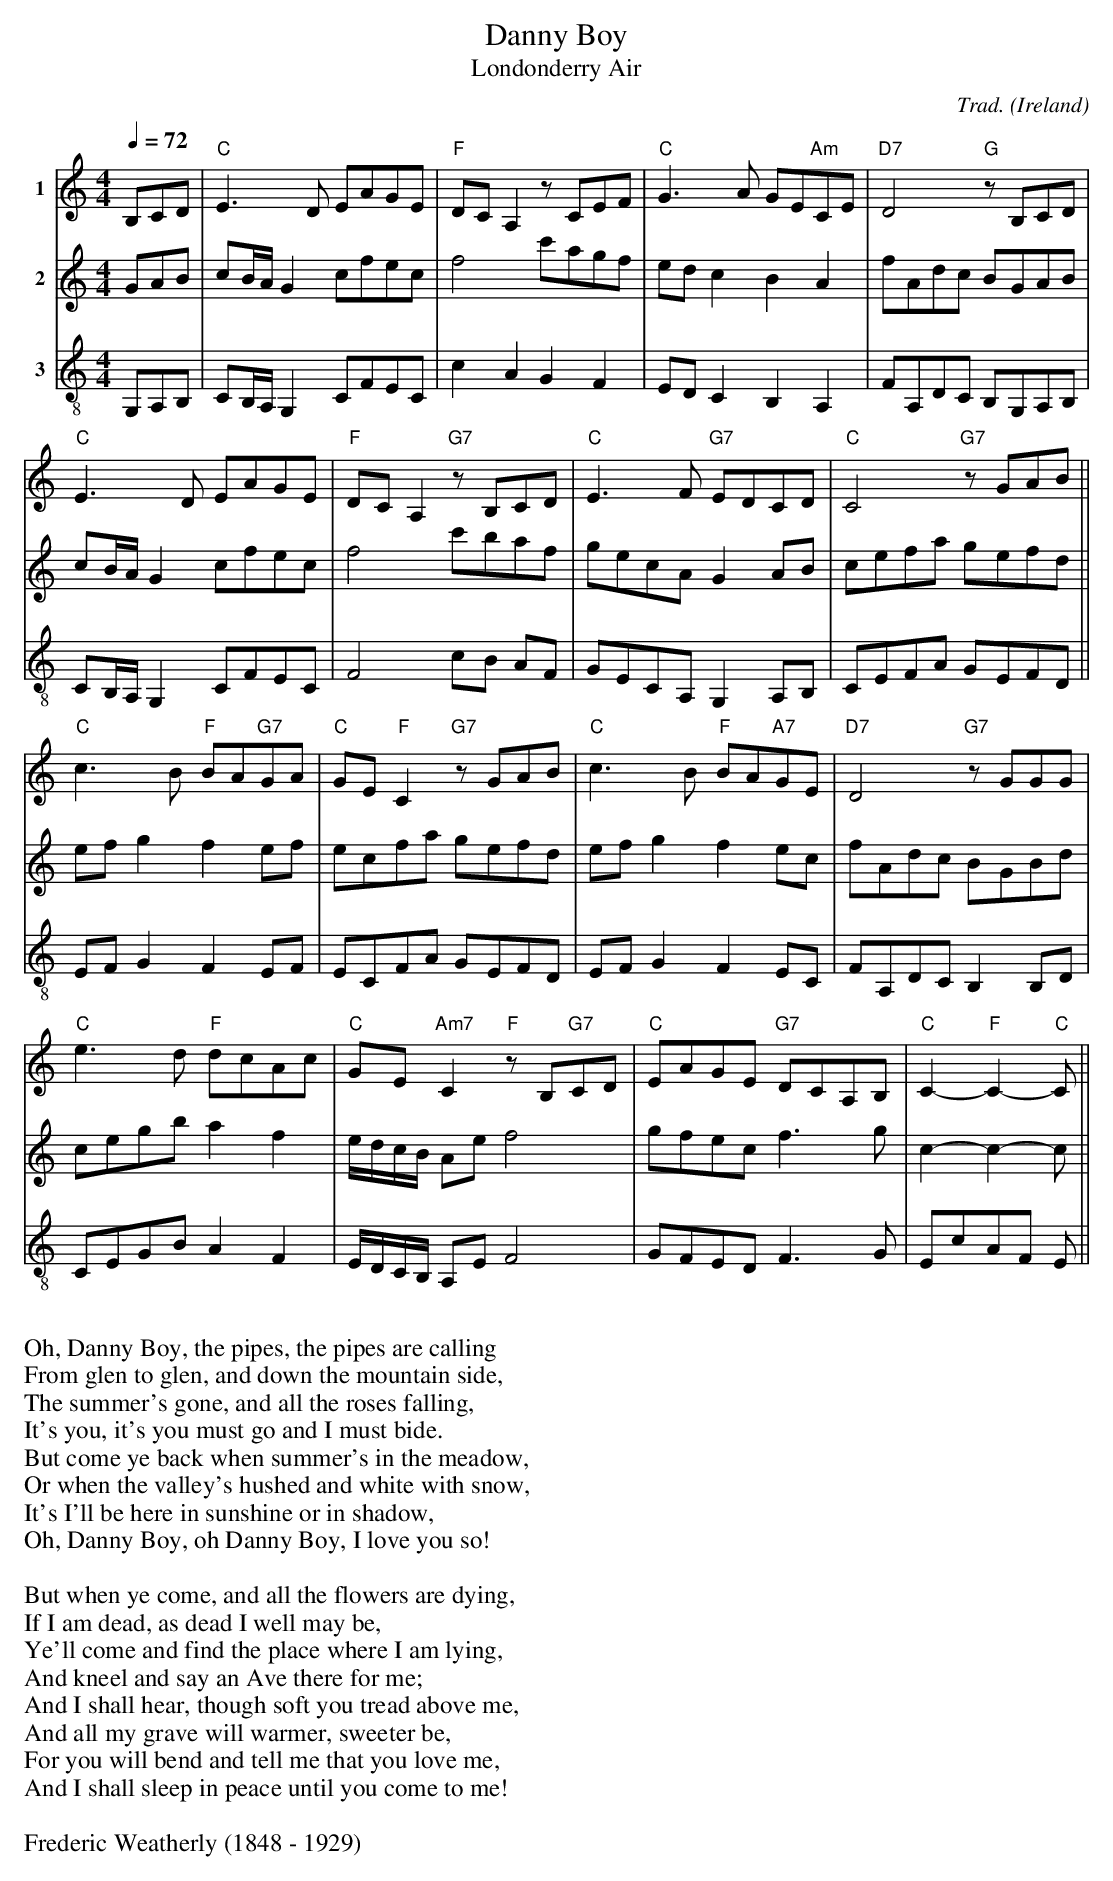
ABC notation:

X:1
T:Danny Boy
T:Londonderry Air
C:Trad.
O:Ireland
M:4/4
L:1/8
Q:1/4=72
K:C
V:1 clef=treble name="1"
B,CD|"C"E3 D EAGE|"F"DC A,2 zCEF|"C"G3 A GE"Am"CE|"D7"D4 "G"z B,CD|
"C"E3 D EAGE|"F"DC A,2 "G7"z B,CD|"C"E3F "G7"EDCD|"C"C4 "G7"z GAB||
"C"c3B "F"BA"G7"GA|"C"GE "F"C2 "G7"z GAB|"C"c3B "F"BA"A7"GE|"D7"D4 "G7"z GGG|
"C"e3d "F"dcAc|"C"GE "Am7"C2 "F"zB,"G7"CD|"C"EAGE "G7"DCA,B,|"C"C2-"F"C2- "C"C||
V:2 clef=treble name="2"
GAB|cB/2A/2 G2 cfec|f4 c'agf|ed c2 B2 A2|fAdc BGAB|
cB/2A/2 G2 cfec|f4 c'baf|gecA G2 AB|cefa gefd||
ef g2 f2 ef|ecfa gefd|ef g2 f2 ec|fAdc BGBd|
cegb a2 f2|e/2d/2c/2B/2 Ae f4|gfec f3 g|c2-c2-c||
V:3 clef=treble-8 name="3"
G,A,B,|CB,/2A,/2 G,2 CFEC|c2 A2 G2 F2|ED C2 B,2 A,2|FA,DC B,G,A,B,|
CB,/2A,/2 G,2 CFEC|F4 cB AF|GECA, G,2 A,B,|CEFA GEFD||
EF G2 F2 EF|ECFA GEFD|EF G2 F2 EC|FA,DC B,2 B,D|
CEGB A2 F2|E/2D/2C/2B,/2 A,E F4|GFED F3 G|EcAF E||
W:Oh, Danny Boy, the pipes, the pipes are calling
W:From glen to glen, and down the mountain side,
W:The summer's gone, and all the roses falling,
W:It's you, it's you must go and I must bide.
W:But come ye back when summer's in the meadow,
W:Or when the valley's hushed and white with snow,
W:It's I'll be here in sunshine or in shadow,
W:Oh, Danny Boy, oh Danny Boy, I love you so!
W:
W:But when ye come, and all the flowers are dying,
W:If I am dead, as dead I well may be,
W:Ye'll come and find the place where I am lying,
W:And kneel and say an Ave there for me;
W:And I shall hear, though soft you tread above me,
W:And all my grave will warmer, sweeter be,
W:For you will bend and tell me that you love me,
W:And I shall sleep in peace until you come to me!
W:
W:Frederic Weatherly (1848 - 1929)
